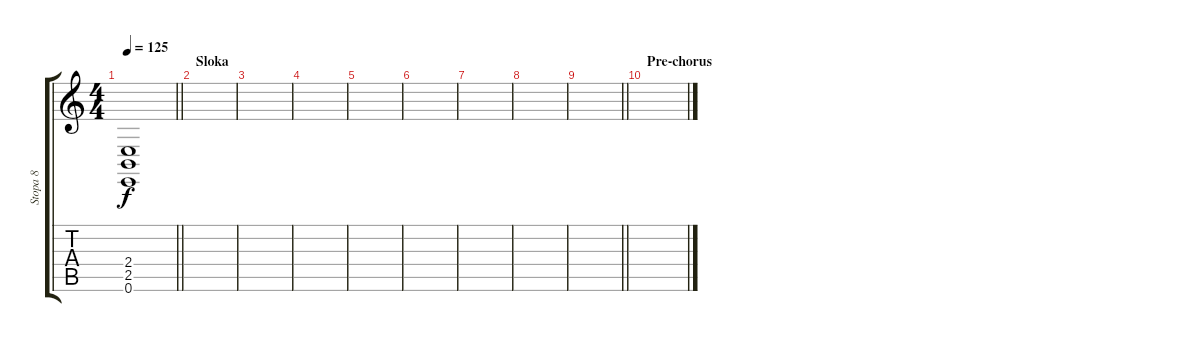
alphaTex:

\track ("Stopa 8" "Stopa 8") {instrument acousticgrandpiano}
\staff {score tabs}
\tuning (E4 B3 G3 D3 A2 E2) {hide}
\ts (4 4)
\tempo 125
\clef g2
\barLineRight lightlight
\ks c
(2.4{t} 2.5{t} 0.6{t}).1{dy f} |
\section ("" "Sloka")
|
|
|
|
|
|
|
\barLineRight lightlight
|
\section ("" "Pre-chorus")
